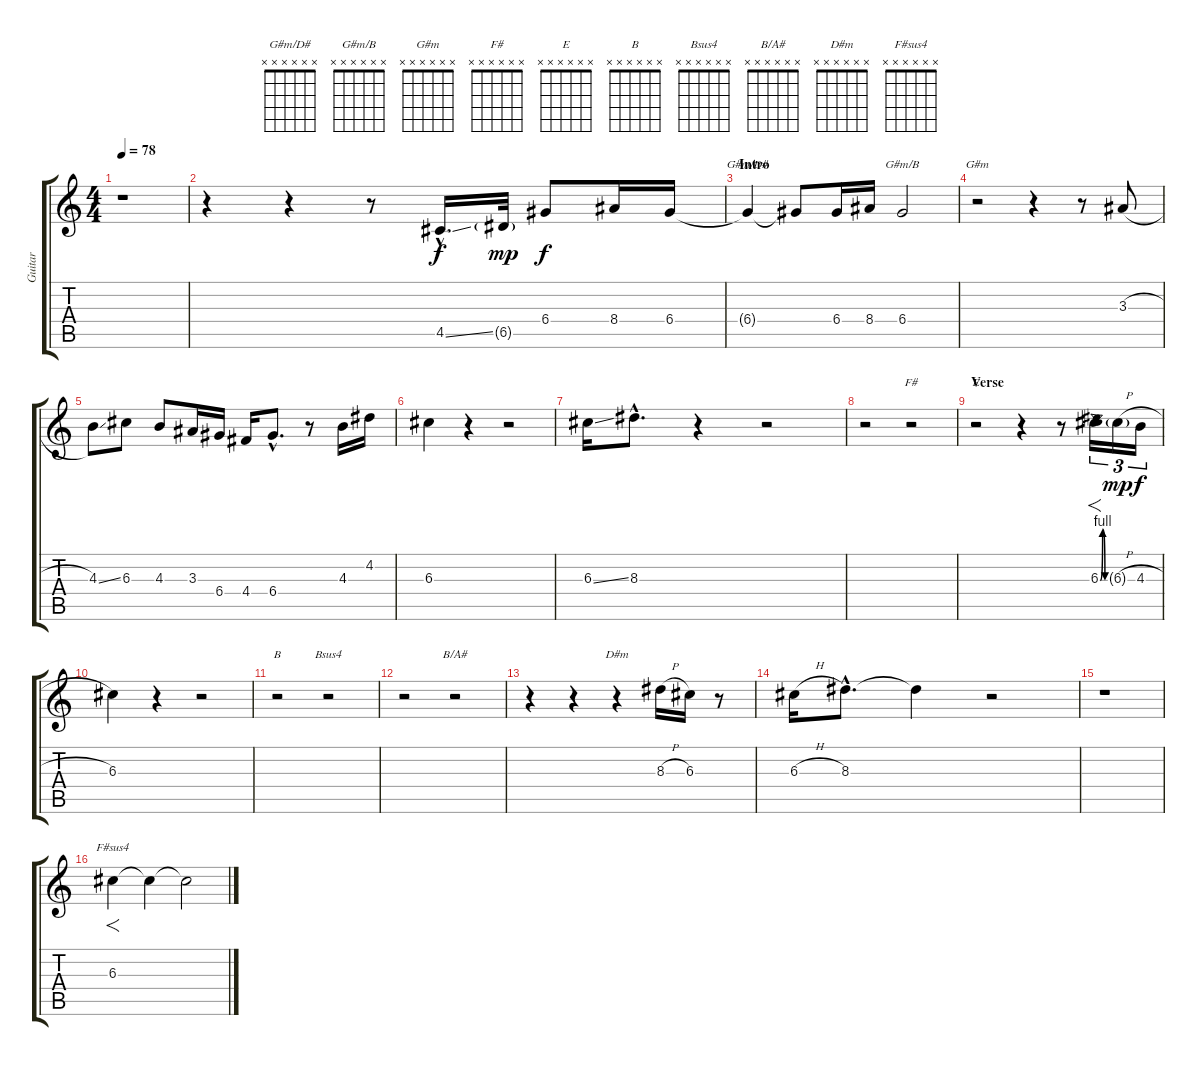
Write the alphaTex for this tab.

\track ("Guitar" "Guitar") {instrument overdrivenguitar}
\staff {score tabs}
\tuning (E4 B3 G3 D3 A2 E2) {hide}
\chord ("G#m/D#" x x x x x x) {firstfret 0}
\chord ("G#m/B" x x x x x x) {firstfret 0}
\chord ("G#m" x x x x x x) {firstfret 0}
\chord ("F#" x x x x x x) {firstfret 0}
\chord ("E" x x x x x x) {firstfret 0}
\chord ("B" x x x x x x) {firstfret 0}
\chord ("Bsus4" x x x x x x) {firstfret 0}
\chord ("B/A#" x x x x x x) {firstfret 0}
\chord ("D#m" x x x x x x) {firstfret 0}
\chord ("F#sus4" x x x x x x) {firstfret 0}
\ts (4 4)
\tempo 78
\clef g2
\ks c
r.1{dy f instrument overdrivenguitar} |
r.4 r.4 r.8{volume 13} 4.5{ss hac}.16{d} 6.5{g}.32{dy mp} 6.4.8{dy f} 8.4.16 6.4.16 |
\section ("" "Intro")
6.4{t}.4{ch "G#m/D#" volume 13} 6.4{t}.8 6.4.16 8.4.16 6.4.2{ch "G#m/B"} |
r.2{ch "G#m"} r.4 r.8 3.3{h}.8 |
4.3{ss}.8 6.3.8 4.3.8 3.3.16 6.4.16 4.4.16 6.4{hac}.8{d} r.8 4.3.16 4.2.16 |
6.3.4 r.4 r.2 |
6.3{ss}.16{volume 11} 8.3{hac}.8{d} r.4 r.2 |
r.2 r.2{ch "F#"} |
\section ("" "Verse")
r.2{ch "E"} r.4 r.8 6.3{be (bendrelease 0 0 15 4 30 4 60 0)}.16{f tu (3 2)} 6.3{h g}.16{tu (3 2) dy mp} 4.3{h}.16{tu (3 2) dy f} |
6.3.4 r.4 r.2 |
r.2{ch "B"} r.2{ch "Bsus4"} |
r.2 r.2{ch "B/A#"} |
r.4 r.4 r.4{ch "D#m"} 8.3{h}.16 6.3.16 r.8 |
6.3{h}.16 8.3{hac}.8{d} 8.3{t}.4 r.2 |
r.1 |
6.3.4{f ch "F#sus4"} 6.3{t}.4 6.3{t}.2
